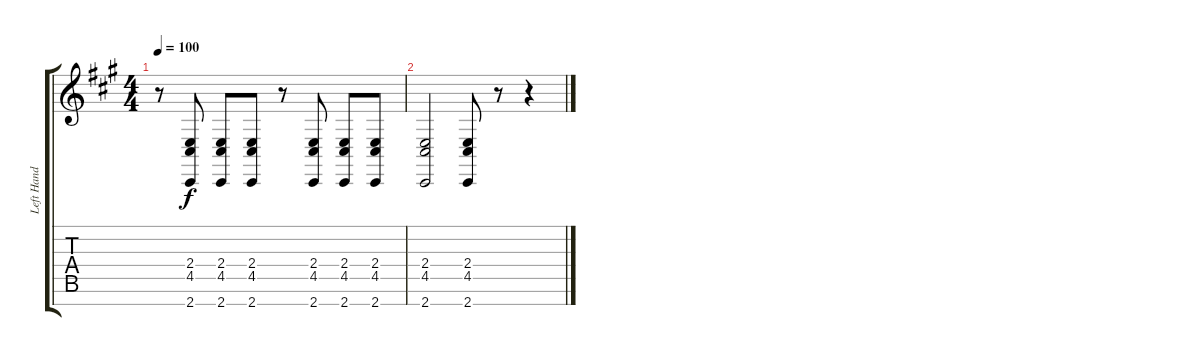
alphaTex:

\track ("Left Hand" "Left Hand") {instrument acousticgrandpiano}
\staff {score tabs}
\tuning (E4 B3 G3 D3 A2 E2 B1) {hide}
\ts (4 4)
\tempo 100
\clef g2
\ks a
r.8{dy f} (2.4 4.5 2.7).8 (2.4 4.5 2.7).8 (2.4 4.5 2.7).8 r.8 (2.4 4.5 2.7).8 (2.4 4.5 2.7).8 (2.4 4.5 2.7).8 |
(2.4 4.5 2.7).2 (2.4 4.5 2.7).8 r.8 r.4
